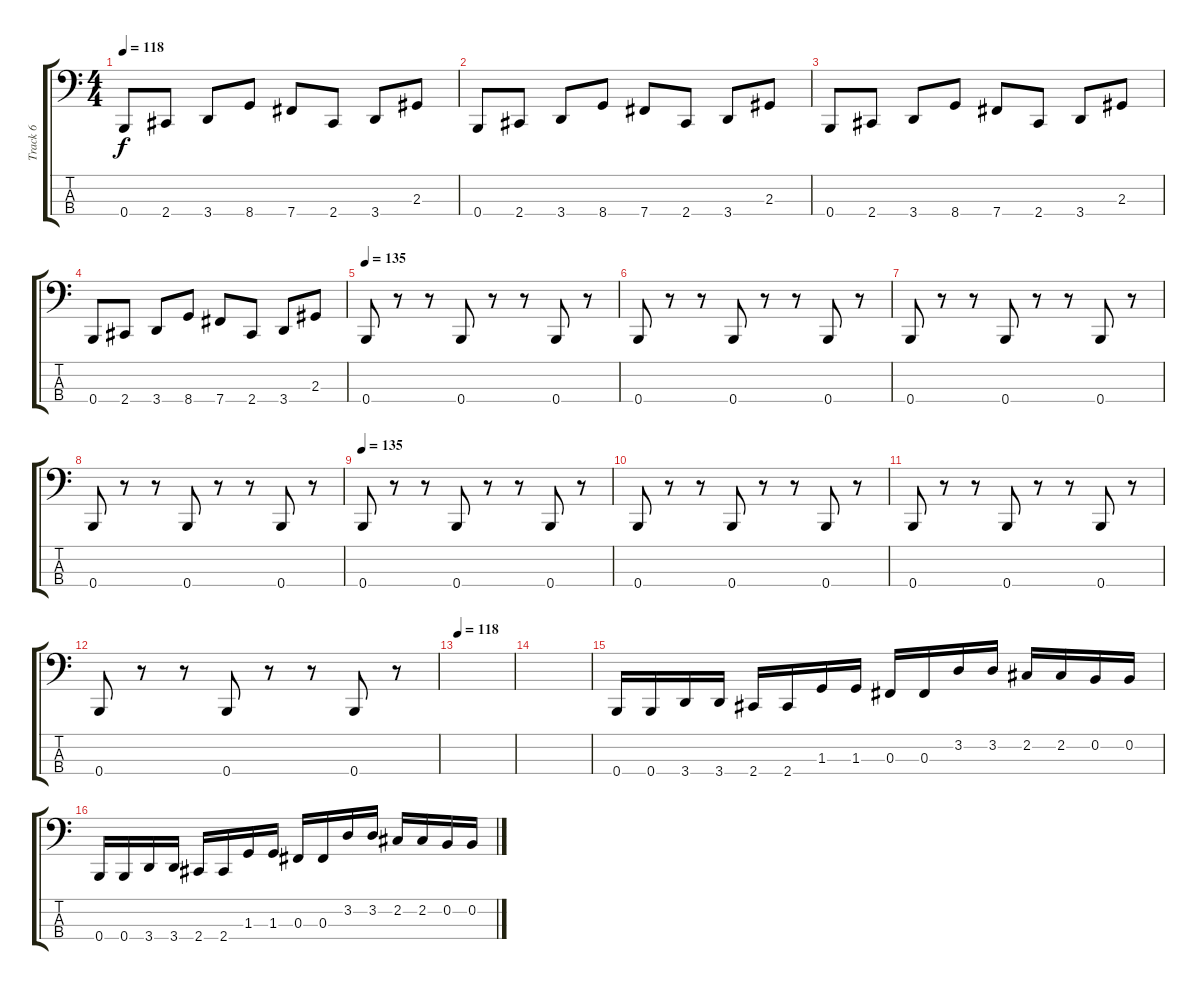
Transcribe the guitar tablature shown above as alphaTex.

\track ("Track 6" "Track 6") {instrument electricbassfinger}
\staff {score tabs}
\tuning (E2 B1 Gb1 B0) {hide}
\ts (4 4)
\tempo 118
\clef f4
\ks c
0.4.8{dy f} 2.4.8 3.4.8 8.4.8 7.4.8 2.4.8 3.4.8 2.3.8 |
0.4.8 2.4.8 3.4.8 8.4.8 7.4.8 2.4.8 3.4.8 2.3.8 |
0.4.8 2.4.8 3.4.8 8.4.8 7.4.8 2.4.8 3.4.8 2.3.8 |
0.4.8 2.4.8 3.4.8 8.4.8 7.4.8 2.4.8 3.4.8 2.3.8 |
\tempo 135
0.4.8 r.8 r.8 0.4.8 r.8 r.8 0.4.8 r.8 |
0.4.8 r.8 r.8 0.4.8 r.8 r.8 0.4.8 r.8 |
0.4.8 r.8 r.8 0.4.8 r.8 r.8 0.4.8 r.8 |
0.4.8 r.8 r.8 0.4.8 r.8 r.8 0.4.8 r.8 |
\tempo 135
0.4.8 r.8 r.8 0.4.8 r.8 r.8 0.4.8 r.8 |
0.4.8 r.8 r.8 0.4.8 r.8 r.8 0.4.8 r.8 |
0.4.8 r.8 r.8 0.4.8 r.8 r.8 0.4.8 r.8 |
0.4.8 r.8 r.8 0.4.8 r.8 r.8 0.4.8 r.8 |
\tempo 118
|
|
0.4.16 0.4.16 3.4.16 3.4.16 2.4.16 2.4.16 1.3.16 1.3.16 0.3.16 0.3.16 3.2.16 3.2.16 2.2.16 2.2.16 0.2.16 0.2.16 |
0.4.16 0.4.16 3.4.16 3.4.16 2.4.16 2.4.16 1.3.16 1.3.16 0.3.16 0.3.16 3.2.16 3.2.16 2.2.16 2.2.16 0.2.16 0.2.16
